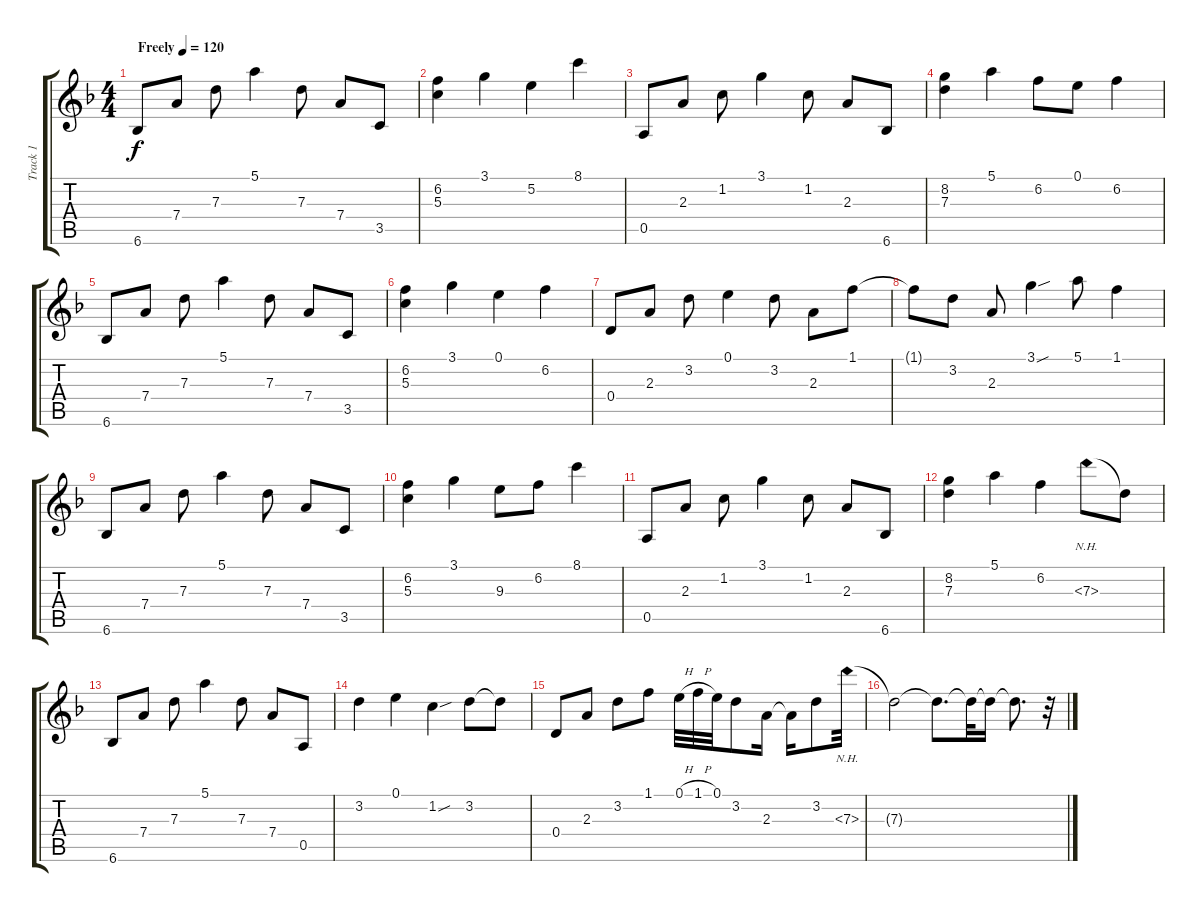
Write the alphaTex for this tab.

\track ("Track 1" "Track 1") {instrument acousticguitarsteel}
\staff {score tabs}
\tuning (E4 B3 G3 D3 A2 E2) {hide}
\ts (4 4)
\tempo (120 "Freely")
\clef g2
\ks dminor
6.6.8{dy f instrument acousticguitarsteel} 7.4.8 7.3.8 5.1.4 7.3.8 7.4.8 3.5.8 |
(6.2 5.3).4 3.1.4 5.2.4 8.1.4 |
0.5.8 2.3.8 1.2.8 3.1.4 1.2.8 2.3.8 6.6.8 |
(8.2 7.3).4 5.1.4 6.2.8 0.1.8 6.2.4 |
6.6.8 7.4.8 7.3.8 5.1.4 7.3.8 7.4.8 3.5.8 |
(6.2 5.3).4 3.1.4 0.1.4 6.2.4 |
0.4.8 2.3.8 3.2.8 0.1.4 3.2.8 2.3.8 1.1.8 |
1.1{t}.8 3.2.8 2.3.8 3.1{sou}.4 5.1.8 1.1.4 |
6.6.8 7.4.8 7.3.8 5.1.4 7.3.8 7.4.8 3.5.8 |
(6.2 5.3).4 3.1.4 9.3.8 6.2.8 8.1.4 |
0.5.8 2.3.8 1.2.8 3.1.4 1.2.8 2.3.8 6.6.8 |
(8.2 7.3).4 5.1.4 6.2.4 7.3{nh}.8 7.3{t}.8 |
6.6.8 7.4.8 7.3.8 5.1.4 7.3.8 7.4.8 0.5.8 |
3.2.4 0.1.4 1.2{sou}.4 3.2.8 3.2{t}.8 |
0.4.8 2.3.8 3.2.8 1.1.8 0.1{h}.32 1.1{h}.32 0.1.32 3.2.8 2.3.16 2.3{t}.16 3.2.8 7.3{nh}.32 |
7.3{t}.2 7.3{t}.8{d} 7.3{t}.32 7.3{t}.16 7.3{t}.8{d} r.32
